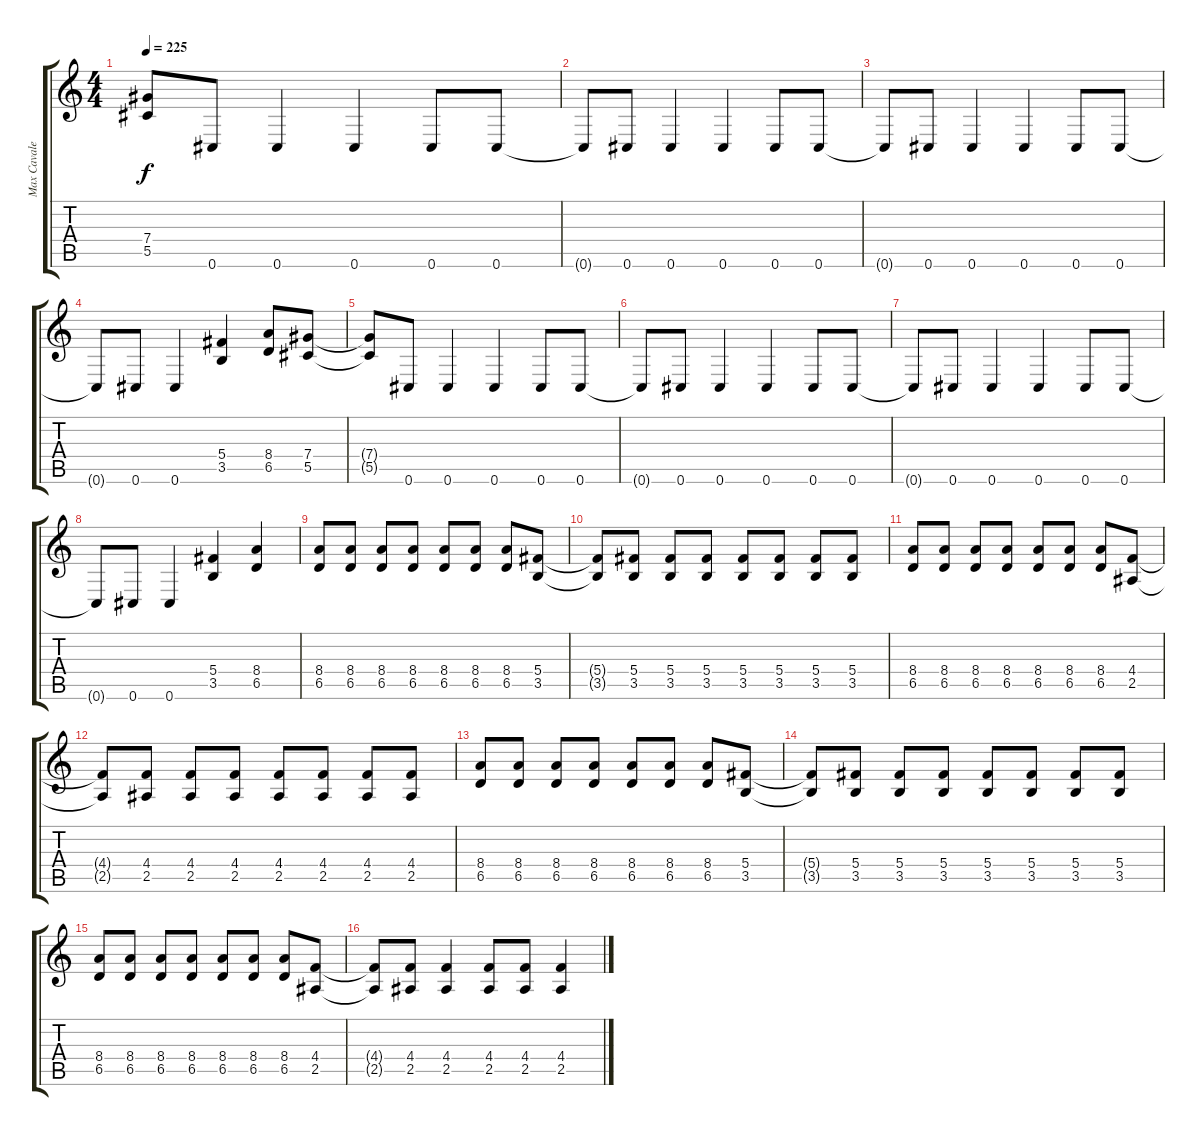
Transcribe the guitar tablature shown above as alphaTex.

\track ("Max Cavalera" "Max Cavale") {instrument overdrivenguitar}
\staff {score tabs}
\tuning (Eb4 Bb3 Gb3 Db3 Ab2 Db2) {hide}
\ts (4 4)
\tempo 225
\clef g2
\ks c
(7.4{t} 5.5{t}).8{dy f} 0.6.8 0.6.4 0.6.4 0.6.8 0.6.8 |
0.6{t}.8 0.6.8 0.6.4 0.6.4 0.6.8 0.6.8 |
0.6{t}.8 0.6.8 0.6.4 0.6.4 0.6.8 0.6.8 |
0.6{t}.8 0.6.8 0.6.4 (5.4 3.5).4 (8.4 6.5).8 (7.4 5.5).8 |
(7.4{t} 5.5{t}).8 0.6.8 0.6.4 0.6.4 0.6.8 0.6.8 |
0.6{t}.8 0.6.8 0.6.4 0.6.4 0.6.8 0.6.8 |
0.6{t}.8 0.6.8 0.6.4 0.6.4 0.6.8 0.6.8 |
0.6{t}.8 0.6.8 0.6.4 (5.4 3.5).4 (8.4 6.5).4 |
(8.4 6.5).8 (8.4 6.5).8 (8.4 6.5).8 (8.4 6.5).8 (8.4 6.5).8 (8.4 6.5).8 (8.4 6.5).8 (5.4 3.5).8 |
(5.4{t} 3.5{t}).8 (5.4 3.5).8 (5.4 3.5).8 (5.4 3.5).8 (5.4 3.5).8 (5.4 3.5).8 (5.4 3.5).8 (5.4 3.5).8 |
(8.4 6.5).8 (8.4 6.5).8 (8.4 6.5).8 (8.4 6.5).8 (8.4 6.5).8 (8.4 6.5).8 (8.4 6.5).8 (4.4 2.5).8 |
(4.4{t} 2.5{t}).8 (4.4 2.5).8 (4.4 2.5).8 (4.4 2.5).8 (4.4 2.5).8 (4.4 2.5).8 (4.4 2.5).8 (4.4 2.5).8 |
(8.4 6.5).8 (8.4 6.5).8 (8.4 6.5).8 (8.4 6.5).8 (8.4 6.5).8 (8.4 6.5).8 (8.4 6.5).8 (5.4 3.5).8 |
(5.4{t} 3.5{t}).8 (5.4 3.5).8 (5.4 3.5).8 (5.4 3.5).8 (5.4 3.5).8 (5.4 3.5).8 (5.4 3.5).8 (5.4 3.5).8 |
(8.4 6.5).8 (8.4 6.5).8 (8.4 6.5).8 (8.4 6.5).8 (8.4 6.5).8 (8.4 6.5).8 (8.4 6.5).8 (4.4 2.5).8 |
(4.4{t} 2.5{t}).8 (4.4 2.5).8 (4.4 2.5).4 (4.4 2.5).8 (4.4 2.5).8 (4.4 2.5).4
